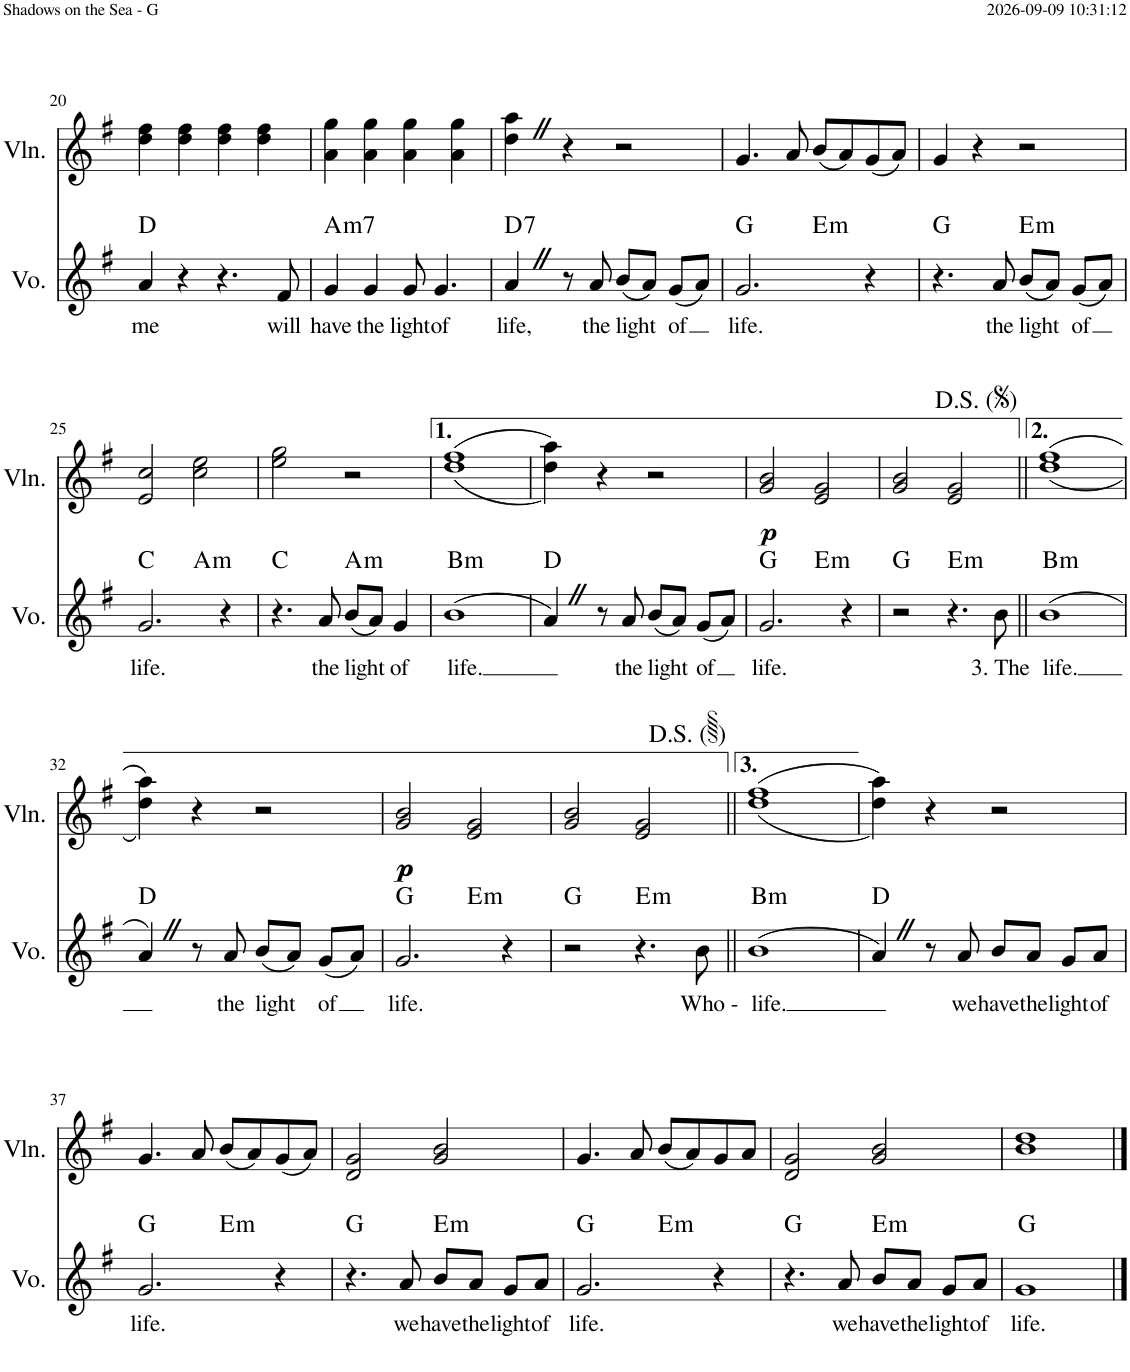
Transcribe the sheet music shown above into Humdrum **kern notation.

**kern	**text	**harte	**kern	**dynam
*part2	*part2	*part2	*part1	*part1
*staff2	*staff2	*	*staff1	*staff1
*I"Voice	*	*	*I"Violin	*
*I'Vo.	*	*	*I'Vln.	*
!!LO:PB:g=z
*clefG2	*	*	*clefG2	*
*k[f#]	*	*	*k[f#]	*
*M4/4	*	*	*M4/4	*
=20	=20	=20	=20	=20
!	!LO:LY:b	!	!	!
4a/	me	D:maj	4dd\ 4ff#\	.
4r	.	.	4dd\ 4ff#\	.
4.r	.	.	4dd\ 4ff#\	.
.	.	.	4dd\ 4ff#\	.
!	!LO:LY:b	!	!	!
8f#/	will	.	.	.
=21	=21	=21	=21	=21
!	!LO:LY:b	!LO:H:kt=m7	!	!
4g/	have	A:min7	4a\ 4gg\	.
!	!LO:LY:b	!	!	!
4g/	the	.	4a\ 4gg\	.
!	!LO:LY:b	!	!	!
8g/	light	.	4a\ 4gg\	.
!	!LO:LY:b	!	!	!
4.g/	of	.	.	.
.	.	.	4a\ 4gg\	.
=22	=22	=22	=22	=22
!	!LO:LY:b	!LO:H:kt=7	!	!
4aZ/	life,	D:7	4dd\Z 4aa\Z	.
8r	.	.	4r	.
!	!LO:LY:b	!	!	!
8a/	the	.	.	.
!	!LO:LY:b	!	!	!
(8b/L	light	.	2r	.
8a/J)	.	.	.	.
!	!LO:LY:b	!	!	!
(8g/L	of	.	.	.
8a/J)	.	.	.	.
=23	=23	=23	=23	=23
!	!LO:LY:b	!	!	!
*^	*	*	*	*
2.g/	2ryy	life.	G:maj	4.g/	.
.	.	.	.	8a/	.
!	!	!	!LO:H:kt=m	!	!
.	2ryy	.	E:min	(8b/L	.
.	.	.	.	8a/)	.
4r	.	.	.	(8g/	.
.	.	.	.	8a/J)	.
*v	*v	*	*	*	*
=24	=24	=24	=24	=24
4.r	.	G:maj	4g/	.
.	.	.	4r	.
!	!LO:LY:b	!	!	!
8a/	the	.	.	.
!	!LO:LY:b	!LO:H:kt=m	!	!
(8b/L	light	E:min	2r	.
8a/J)	.	.	.	.
!	!LO:LY:b	!	!	!
(8g/L	of	.	.	.
8a/J)	.	.	.	.
!!LO:LB:g=z
=25	=25	=25	=25	=25
!	!LO:LY:b	!	!	!
*^	*	*	*	*
2.g/	2ryy	life.	C:maj	2e/ 2cc/	.
!	!	!	!LO:H:kt=m	!	!
.	2ryy	.	A:min	2cc\ 2ee\	.
4r	.	.	.	.	.
*v	*v	*	*	*	*
=26	=26	=26	=26	=26
4.r	.	C:maj	2ee\ 2gg\	.
!	!LO:LY:b	!	!	!
8a/	the	.	.	.
!	!LO:LY:b	!LO:H:kt=m	!	!
(8b/L	light	A:min	2r	.
8a/J)	.	.	.	.
!	!LO:LY:b	!	!	!
4g/	of	.	.	.
=27	=27	=27	=27	=27
!	!LO:LY:b	!LO:H:kt=m	!	!
(1b	life.	B:min	((<1dd 1ff#	.
=28	=28	=28	=28	=28
4aZ/)	.	D:maj	4dd\ 4aa\))	.
8r	.	.	4r	.
!	!LO:LY:b	!	!	!
8a/	the	.	.	.
!	!LO:LY:b	!	!	!
(8b/L	light	.	2r	.
8a/J)	.	.	.	.
!	!LO:LY:b	!	!	!
(8g/L	of	.	.	.
8a/J)	.	.	.	.
=29	=29	=29	=29	=29
!	!LO:LY:b	!	!	!LO:DY:b
*^	*	*	*	*
2.g/	2ryy	life.	G:maj	2g/ 2b/	p
!	!	!	!LO:H:kt=m	!	!
.	2ryy	.	E:min	2e/ 2g/	.
4r	.	.	.	.	.
*v	*v	*	*	*	*
=30	=30	=30	=30	=30
2r	.	G:maj	2g/ 2b/	.
!	!	!LO:H:kt=m	!	!
4.r	.	E:min	2e/ 2g/	.
!	!LO:LY:b	!	!	!
8b\	3. The	.	.	.
=31||	=31||	=31||	=31||	=31||
!	!LO:LY:b	!LO:H:kt=m	!	!
(1b	life.	B:min	((<1dd 1ff#	.
!!LO:LB:g=z
=32	=32	=32	=32	=32
4aZ/)	.	D:maj	4dd\ 4aa\))	.
8r	.	.	4r	.
!	!LO:LY:b	!	!	!
8a/	the	.	.	.
!	!LO:LY:b	!	!	!
(8b/L	light	.	2r	.
8a/J)	.	.	.	.
!	!LO:LY:b	!	!	!
(8g/L	of	.	.	.
8a/J)	.	.	.	.
=33	=33	=33	=33	=33
!	!LO:LY:b	!	!	!LO:DY:b
!	!	!	!	!LO:DY:n=1:b
*^	*	*	*	*
2.g/	2ryy	life.	G:maj	2g/ 2b/	p p
!	!	!	!LO:H:kt=m	!	!
.	2ryy	.	E:min	2e/ 2g/	.
4r	.	.	.	.	.
*v	*v	*	*	*	*
=34	=34	=34	=34	=34
2r	.	G:maj	2g/ 2b/	.
!	!	!LO:H:kt=m	!	!
4.r	.	E:min	2e/ 2g/	.
!	!LO:LY:b	!	!	!
8b\	Who -	.	.	.
=35||	=35||	=35||	=35||	=35||
!	!LO:LY:b	!LO:H:kt=m	!	!
(1b	life.	B:min	((<1dd 1ff#	.
=36	=36	=36	=36	=36
4aZ/)	.	D:maj	4dd\ 4aa\))	.
8r	.	.	4r	.
!	!LO:LY:b	!	!	!
8a/	we	.	.	.
!	!LO:LY:b	!	!	!
8b/L	have	.	2r	.
!	!LO:LY:b	!	!	!
8a/J	the	.	.	.
!	!LO:LY:b	!	!	!
8g/L	light	.	.	.
!	!LO:LY:b	!	!	!
8a/J	of	.	.	.
!!LO:LB:g=z
=37	=37	=37	=37	=37
!	!LO:LY:b	!	!	!
*^	*	*	*	*
2.g/	2ryy	life.	G:maj	4.g/	.
.	.	.	.	8a/	.
!	!	!	!LO:H:kt=m	!	!
.	2ryy	.	E:min	(8b/L	.
.	.	.	.	8a/)	.
4r	.	.	.	(8g/	.
.	.	.	.	8a/J)	.
*v	*v	*	*	*	*
=38	=38	=38	=38	=38
4.r	.	G:maj	2d/ 2g/	.
!	!LO:LY:b	!	!	!
8a/	we	.	.	.
!	!LO:LY:b	!LO:H:kt=m	!	!
8b/L	have	E:min	2g/ 2b/	.
!	!LO:LY:b	!	!	!
8a/J	the	.	.	.
!	!LO:LY:b	!	!	!
8g/L	light	.	.	.
!	!LO:LY:b	!	!	!
8a/J	of	.	.	.
=39	=39	=39	=39	=39
!	!LO:LY:b	!	!	!
*^	*	*	*	*
2.g/	2ryy	life.	G:maj	4.g/	.
.	.	.	.	8a/	.
!	!	!	!LO:H:kt=m	!	!
.	2ryy	.	E:min	(8b/L	.
.	.	.	.	8a/)	.
4r	.	.	.	8g/	.
.	.	.	.	8a/J	.
*v	*v	*	*	*	*
=40	=40	=40	=40	=40
4.r	.	G:maj	2d/ 2g/	.
!	!LO:LY:b	!	!	!
8a/	we	.	.	.
!	!LO:LY:b	!LO:H:kt=m	!	!
8b/L	have	E:min	2g/ 2b/	.
!	!LO:LY:b	!	!	!
8a/J	the	.	.	.
!	!LO:LY:b	!	!	!
8g/L	light	.	.	.
!	!LO:LY:b	!	!	!
8a/J	of	.	.	.
=41	=41	=41	=41	=41
!	!LO:LY:b	!	!	!
1g	life.	G:maj	1b 1dd	.
==	==	==	==	==
*-	*-	*-	*-	*-
